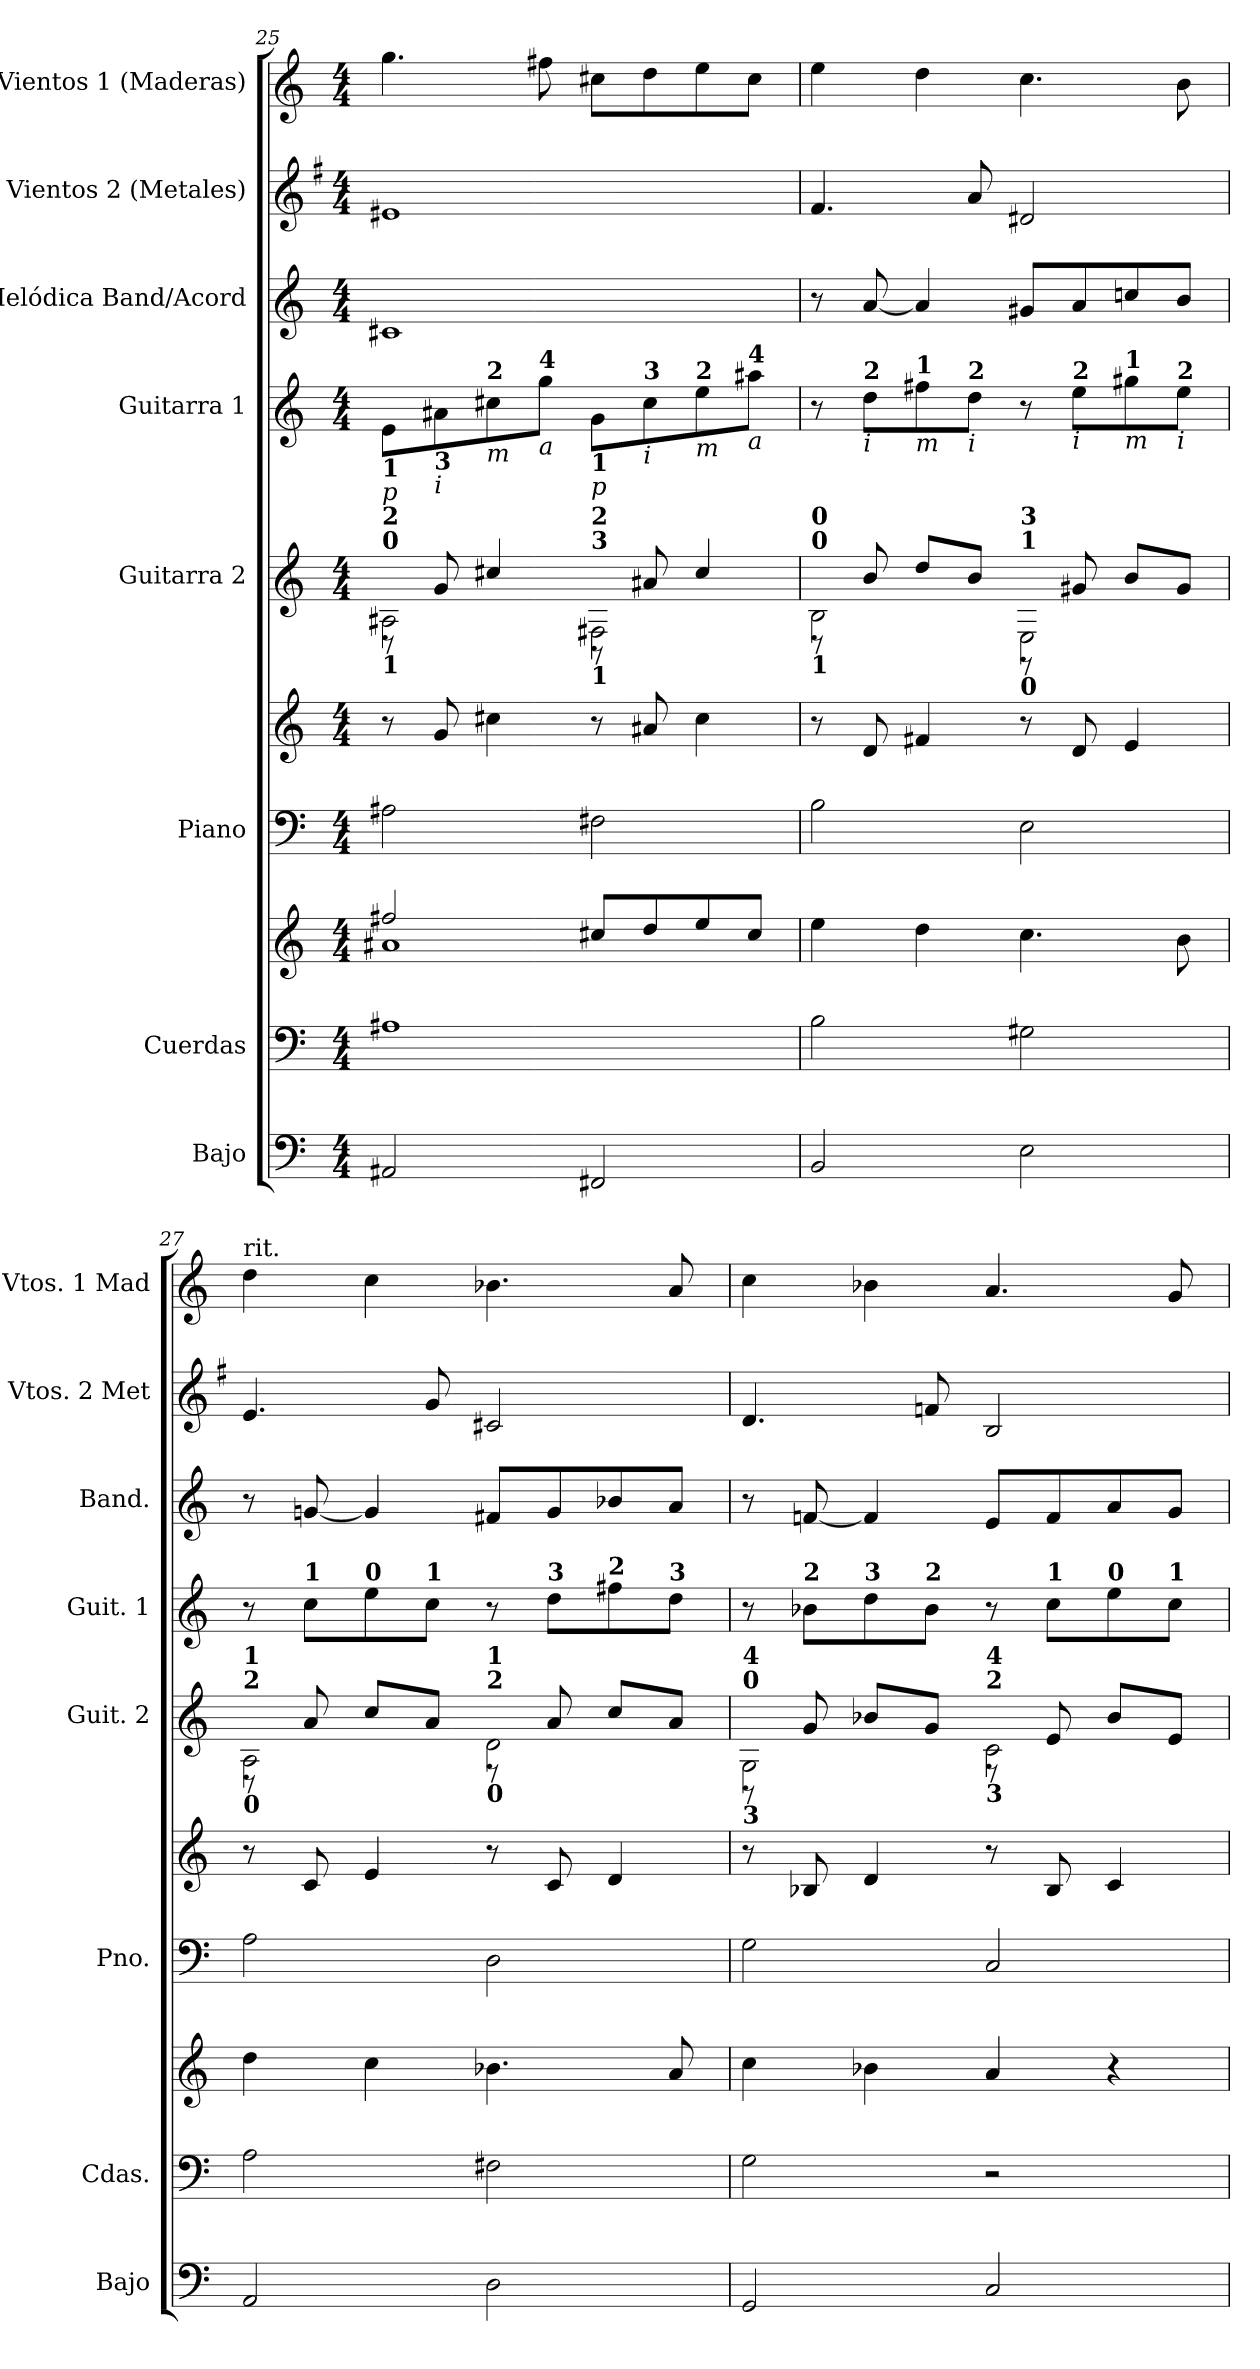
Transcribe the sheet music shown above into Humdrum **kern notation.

**kern	**kern	**kern	**kern	**kern	**kern	**kern	**kern	**kern	**kern
*part8	*part7	*part7	*part6	*part6	*part5	*part4	*part3	*part2	*part1
*staff10	*staff9	*staff8	*staff7	*staff6	*staff5	*staff4	*staff3	*staff2	*staff1
*I"Bajo	*I"Cuerdas	*	*I"Piano	*	*I"Guitarra 2	*I"Guitarra 1	*I"Melódica Band/Acord	*I"Vientos 2 (Metales)	*I"Vientos 1 (Maderas)
*I'Bajo	*I'Cdas.	*	*I'Pno.	*	*I'Guit. 2	*I'Guit. 1	*I'Band.	*I'Vtos. 2 Met	*I'Vtos. 1 Mad
!!LO:PB:g=z
*clefF4	*clefF4	*clefG2	*clefF4	*clefG2	*clefG2	*clefG2	*clefG2	*clefG2	*clefG2
*ITrd7c12	*	*	*	*	*ITrd7c12	*ITrd7c12	*	*ITrd4c7	*
*k[]	*k[]	*k[]	*k[]	*k[]	*k[]	*k[]	*k[]	*k[]	*k[]
*M4/4	*M4/4	*M4/4	*M4/4	*M4/4	*M4/4	*M4/4	*M4/4	*M4/4	*M4/4
=25	=25	=25	=25	=25	=25	=25	=25	=25	=25
*	*	*^	*	*	*^	*	*	*	*
!	!	!	!	!	!	!	!	!LO:TX:b:B:t=1	!	!	!
!	!	!	!	!	!	!	!	!LO:TX:b:i:t=p	!	!	!
!	!	!	!	!	!	!LO:TX:b:B:t=1	!	!	!	!	!
!	!	!	!	!	!	!LO:TX:a:B:t=0	!	!	!	!	!
!	!	!	!	!	!	!LO:TX:a:B:t=2	!	!	!	!	!
2AAA#X/	1A#X	2ff#X/	1a#X	2A#X\	8r	2AA#X\	8r	8E\L	1c#X	1A#X	4.gg\
!	!	!	!	!	!	!	!	!LO:TX:b:B:t=3	!	!	!
!	!	!	!	!	!	!	!	!LO:TX:b:i:t=i	!	!	!
.	.	.	.	.	8g/	.	8G/	8A#X\	.	.	.
!	!	!	!	!	!	!	!	!LO:TX:a:B:t=2	!	!	!
!	!	!	!	!	!	!	!	!LO:TX:b:i:t=m	!	!	!
.	.	.	.	.	4cc#X\	.	4c#X/	8c#X\	.	.	.
!	!	!	!	!	!	!	!	!LO:TX:a:B:t=4	!	!	!
!	!	!	!	!	!	!	!	!LO:TX:b:i:t=a	!	!	!
.	.	.	.	.	.	.	.	8g\J	.	.	8ff#X\
!	!	!	!	!	!	!	!	!LO:TX:b:B:t=1	!	!	!
!	!	!	!	!	!	!	!	!LO:TX:b:i:t=p	!	!	!
!	!	!	!	!	!	!LO:TX:b:B:t=1	!	!	!	!	!
!	!	!	!	!	!	!LO:TX:a:B:t=3	!	!	!	!	!
!	!	!	!	!	!	!LO:TX:a:B:t=2	!	!	!	!	!
2FFF#X/	.	8cc#X/L	.	2F#X\	8r	2FF#X\	8r	8G\L	.	.	8cc#X\L
!	!	!	!	!	!	!	!	!LO:TX:a:B:t=3	!	!	!
!	!	!	!	!	!	!	!	!LO:TX:b:i:t=i	!	!	!
.	.	8dd/	.	.	8a#X/	.	8A#X/	8c#\	.	.	8dd\
!	!	!	!	!	!	!	!	!LO:TX:a:B:t=2	!	!	!
!	!	!	!	!	!	!	!	!LO:TX:b:i:t=m	!	!	!
.	.	8ee/	.	.	4cc#\	.	4c#/	8e\	.	.	8ee\
!	!	!	!	!	!	!	!	!LO:TX:a:B:t=4	!	!	!
!	!	!	!	!	!	!	!	!LO:TX:b:i:t=a	!	!	!
.	.	8cc#/J	.	.	.	.	.	8a#X\J	.	.	8cc#\J
*	*	*v	*v	*	*	*	*	*	*	*	*
=26	=26	=26	=26	=26	=26	=26	=26	=26	=26	=26
!	!	!	!	!	!LO:TX:b:B:t=1	!	!	!	!	!
!	!	!	!	!	!LO:TX:a:B:t=0	!	!	!	!	!
!	!	!	!	!	!LO:TX:a:B:t=0	!	!	!	!	!
2BBB/	2B\	4ee\	2B\	8r	2BB\	8r	8r	8r	4.B/	4ee\
!	!	!	!	!	!	!	!LO:TX:a:B:t=2	!	!	!
!	!	!	!	!	!	!	!LO:TX:b:i:t=i	!	!	!
.	.	.	.	8d/	.	8B/	8d\L	[8a/	.	.
!	!	!	!	!	!	!	!LO:TX:a:B:t=1	!	!	!
!	!	!	!	!	!	!	!LO:TX:b:i:t=m	!	!	!
.	.	4dd\	.	4f#X/	.	8d/L	8f#X\	4a/]	.	4dd\
!	!	!	!	!	!	!	!LO:TX:a:B:t=2	!	!	!
!	!	!	!	!	!	!	!LO:TX:b:i:t=i	!	!	!
.	.	.	.	.	.	8B/J	8d\J	.	8d/	.
!	!	!	!	!	!LO:TX:b:B:t=0	!	!	!	!	!
!	!	!	!	!	!LO:TX:a:B:t=1	!	!	!	!	!
!	!	!	!	!	!LO:TX:a:B:t=3	!	!	!	!	!
2EE\	2G#X\	4.cc\	2E\	8r	2EE\	8r	8r	8g#X/L	2G#X/	4.cc\
!	!	!	!	!	!	!	!LO:TX:a:B:t=2	!	!	!
!	!	!	!	!	!	!	!LO:TX:b:i:t=i	!	!	!
.	.	.	.	8d/	.	8G#X/	8e\L	8a/	.	.
!	!	!	!	!	!	!	!LO:TX:a:B:t=1	!	!	!
!	!	!	!	!	!	!	!LO:TX:b:i:t=m	!	!	!
.	.	.	.	4e/	.	8B/L	8g#X\	8ccn/	.	.
!	!	!	!	!	!	!	!LO:TX:a:B:t=2	!	!	!
!	!	!	!	!	!	!	!LO:TX:b:i:t=i	!	!	!
.	.	8b\	.	.	.	8G#/J	8e\J	8b/J	.	8b\
=27	=27	=27	=27	=27	=27	=27	=27	=27	=27	=27
!	!	!	!	!	!	!	!	!	!	!LO:TX:a:t=rit.
!	!	!	!	!	!LO:TX:b:B:t=0	!	!	!	!	!
!	!	!	!	!	!LO:TX:a:B:t=2	!	!	!	!	!
!	!	!	!	!	!LO:TX:a:B:t=1	!	!	!	!	!
2AAA/	2A\	4dd\	2A\	8r	2AA\	8r	8r	8r	4.A/	4dd\
!	!	!	!	!	!	!	!LO:TX:a:B:t=1	!	!	!
.	.	.	.	8c/	.	8A/	8c\L	[8gn/	.	.
!	!	!	!	!	!	!	!LO:TX:a:B:t=0	!	!	!
.	.	4cc\	.	4e/	.	8c/L	8e\	4g/]	.	4cc\
!	!	!	!	!	!	!	!LO:TX:a:B:t=1	!	!	!
.	.	.	.	.	.	8A/J	8c\J	.	8c/	.
!	!	!	!	!	!LO:TX:b:B:t=0	!	!	!	!	!
!	!	!	!	!	!LO:TX:a:B:t=2	!	!	!	!	!
!	!	!	!	!	!LO:TX:a:B:t=1	!	!	!	!	!
2DD\	2F#X\	4.b-X\	2D\	8r	2D\	8r	8r	8f#X/L	2F#X/	4.b-X\
!	!	!	!	!	!	!	!LO:TX:a:B:t=3	!	!	!
.	.	.	.	8c/	.	8A/	8d\L	8g/	.	.
!	!	!	!	!	!	!	!LO:TX:a:B:t=2	!	!	!
.	.	.	.	4d/	.	8c/L	8f#X\	8b-X/	.	.
!	!	!	!	!	!	!	!LO:TX:a:B:t=3	!	!	!
.	.	8a/	.	.	.	8A/J	8d\J	8a/J	.	8a/
!!LO:PB:g=z
=28	=28	=28	=28	=28	=28	=28	=28	=28	=28	=28
!	!	!	!	!	!LO:TX:b:B:t=3	!	!	!	!	!
!	!	!	!	!	!LO:TX:a:B:t=0	!	!	!	!	!
!	!	!	!	!	!LO:TX:a:B:t=4	!	!	!	!	!
2GGG/	2G\	4cc\	2G\	8r	2GG\	8r	8r	8r	4.G/	4cc\
!	!	!	!	!	!	!	!LO:TX:a:B:t=2	!	!	!
.	.	.	.	8B-X/	.	8G/	8B-X\L	[8fn/	.	.
!	!	!	!	!	!	!	!LO:TX:a:B:t=3	!	!	!
.	.	4b-X\	.	4d/	.	8B-X/L	8d\	4f/]	.	4b-X\
!	!	!	!	!	!	!	!LO:TX:a:B:t=2	!	!	!
.	.	.	.	.	.	8G/J	8B-\J	.	8B-X/	.
!	!	!	!	!	!LO:TX:b:B:t=3	!	!	!	!	!
!	!	!	!	!	!LO:TX:a:B:t=2	!	!	!	!	!
!	!	!	!	!	!LO:TX:a:B:t=4	!	!	!	!	!
2CC/	2r	4a/	2C/	8r	2C\	8r	8r	8e/L	2E/	4.a/
!	!	!	!	!	!	!	!LO:TX:a:B:t=1	!	!	!
.	.	.	.	8B-/	.	8E/	8c\L	8f/	.	.
!	!	!	!	!	!	!	!LO:TX:a:B:t=0	!	!	!
.	.	4r	.	4c/	.	8B-/L	8e\	8a/	.	.
!	!	!	!	!	!	!	!LO:TX:a:B:t=1	!	!	!
.	.	.	.	.	.	8E/J	8c\J	8g/J	.	8g/
*	*	*	*	*	*v	*v	*	*	*	*
=	=	=	=	=	=	=	=	=	=
*-	*-	*-	*-	*-	*-	*-	*-	*-	*-
